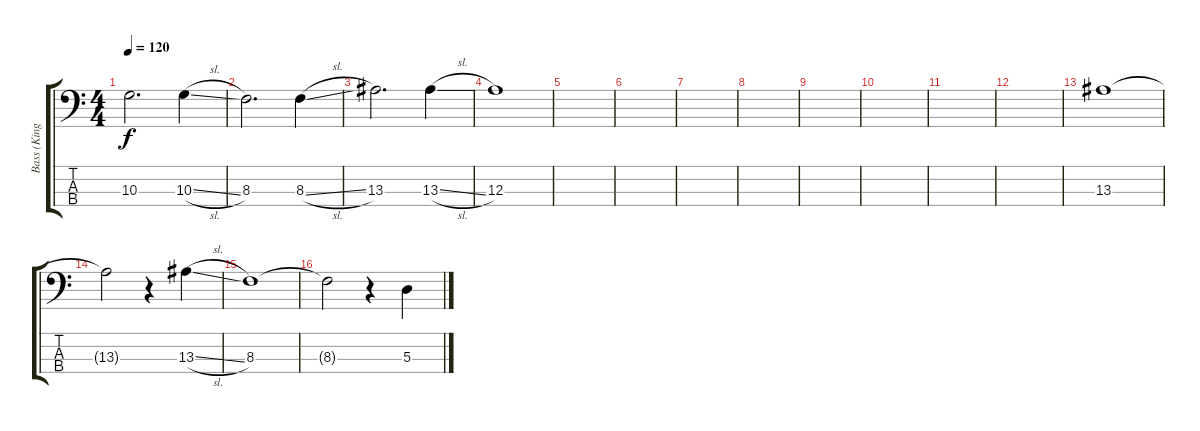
\track ("Bass (Kingsbury)" "Bass (King") {instrument electricbasspick}
\staff {score tabs}
\tuning (G2 D2 A1 D1) {hide}
\ts (4 4)
\tempo 120
\clef f4
\ks c
10.3.2{d dy f} 10.3{sl}.4 |
8.3.2{d} 8.3{sl}.4 |
13.3.2{d} 13.3{sl}.4 |
12.3.1 |
|
|
|
|
|
|
|
|
13.3.1 |
13.3{t}.2 r.4 13.3{sl}.4 |
8.3.1 |
8.3{t}.2 r.4 5.3{sl}.4
